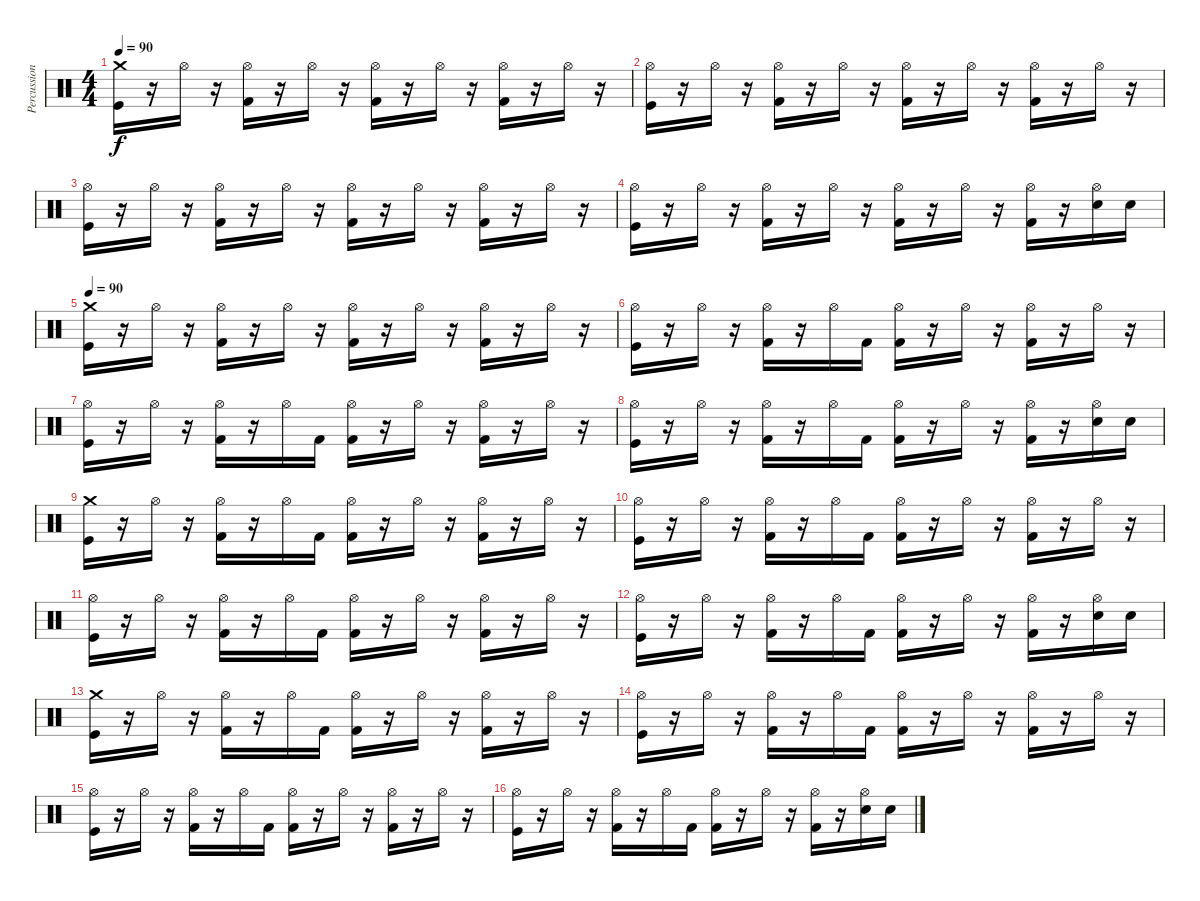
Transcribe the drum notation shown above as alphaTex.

\track ("Percussions" "Percussion") {instrument percussion}
\staff {score}
\articulation defaults
\ts (4 4)
\tempo 90
\clef neutral
\ks c
("Crash medium (hit)" "Kick (hit)").16{dy f} r.16 "Hi-Hat (open)".16 r.16 ("Hi-Hat (open)" "Kick (hit) 2").16 r.16 "Hi-Hat (open)".16 r.16 ("Kick (hit) 2" "Hi-Hat (open)").16 r.16 "Hi-Hat (open)".16 r.16 ("Kick (hit) 2" "Hi-Hat (open)").16 r.16 "Hi-Hat (open)".16 r.16 |
("Hi-Hat (open)" "Kick (hit)").16 r.16 "Hi-Hat (open)".16 r.16 ("Hi-Hat (open)" "Kick (hit) 2").16 r.16 "Hi-Hat (open)".16 r.16 ("Kick (hit) 2" "Hi-Hat (open)").16 r.16 "Hi-Hat (open)".16 r.16 ("Kick (hit) 2" "Hi-Hat (open)").16 r.16 "Hi-Hat (open)".16 r.16 |
("Hi-Hat (open)" "Kick (hit)").16 r.16 "Hi-Hat (open)".16 r.16 ("Hi-Hat (open)" "Kick (hit) 2").16 r.16 "Hi-Hat (open)".16 r.16 ("Kick (hit) 2" "Hi-Hat (open)").16 r.16 "Hi-Hat (open)".16 r.16 ("Kick (hit) 2" "Hi-Hat (open)").16 r.16 "Hi-Hat (open)".16 r.16 |
("Hi-Hat (open)" "Kick (hit)").16 r.16 "Hi-Hat (open)".16 r.16 ("Hi-Hat (open)" "Kick (hit) 2").16 r.16 "Hi-Hat (open)".16 r.16 ("Kick (hit) 2" "Hi-Hat (open)").16 r.16 "Hi-Hat (open)".16 r.16 ("Kick (hit) 2" "Hi-Hat (open)").16 r.16 ("Hi-Hat (open)" "Snare (hit) 2").16 "Snare (hit) 2".16 |
\tempo 90
("Crash medium (hit)" "Kick (hit)").16 r.16 "Hi-Hat (open)".16 r.16 ("Hi-Hat (open)" "Kick (hit) 2").16 r.16 "Hi-Hat (open)".16 r.16 ("Kick (hit) 2" "Hi-Hat (open)").16 r.16 "Hi-Hat (open)".16 r.16 ("Kick (hit) 2" "Hi-Hat (open)").16 r.16 "Hi-Hat (open)".16 r.16 |
("Hi-Hat (open)" "Kick (hit)").16 r.16 "Hi-Hat (open)".16 r.16 ("Hi-Hat (open)" "Kick (hit) 2").16 r.16 "Hi-Hat (open)".16 "Kick (hit) 2".16 ("Kick (hit) 2" "Hi-Hat (open)").16 r.16 "Hi-Hat (open)".16 r.16 ("Kick (hit) 2" "Hi-Hat (open)").16 r.16 "Hi-Hat (open)".16 r.16 |
("Hi-Hat (open)" "Kick (hit)").16 r.16 "Hi-Hat (open)".16 r.16 ("Hi-Hat (open)" "Kick (hit) 2").16 r.16 "Hi-Hat (open)".16 "Kick (hit) 2".16 ("Kick (hit) 2" "Hi-Hat (open)").16 r.16 "Hi-Hat (open)".16 r.16 ("Kick (hit) 2" "Hi-Hat (open)").16 r.16 "Hi-Hat (open)".16 r.16 |
("Hi-Hat (open)" "Kick (hit)").16 r.16 "Hi-Hat (open)".16 r.16 ("Hi-Hat (open)" "Kick (hit) 2").16 r.16 "Hi-Hat (open)".16 "Kick (hit) 2".16 ("Kick (hit) 2" "Hi-Hat (open)").16 r.16 "Hi-Hat (open)".16 r.16 ("Kick (hit) 2" "Hi-Hat (open)").16 r.16 ("Hi-Hat (open)" "Snare (hit) 2").16 "Snare (hit) 2".16 |
("Crash medium (hit)" "Kick (hit)").16 r.16 "Hi-Hat (open)".16 r.16 ("Hi-Hat (open)" "Kick (hit) 2").16 r.16 "Hi-Hat (open)".16 "Kick (hit) 2".16 ("Kick (hit) 2" "Hi-Hat (open)").16 r.16 "Hi-Hat (open)".16 r.16 ("Kick (hit) 2" "Hi-Hat (open)").16 r.16 "Hi-Hat (open)".16 r.16 |
("Hi-Hat (open)" "Kick (hit)").16 r.16 "Hi-Hat (open)".16 r.16 ("Hi-Hat (open)" "Kick (hit) 2").16 r.16 "Hi-Hat (open)".16 "Kick (hit) 2".16 ("Kick (hit) 2" "Hi-Hat (open)").16 r.16 "Hi-Hat (open)".16 r.16 ("Kick (hit) 2" "Hi-Hat (open)").16 r.16 "Hi-Hat (open)".16 r.16 |
("Hi-Hat (open)" "Kick (hit)").16 r.16 "Hi-Hat (open)".16 r.16 ("Hi-Hat (open)" "Kick (hit) 2").16 r.16 "Hi-Hat (open)".16 "Kick (hit) 2".16 ("Kick (hit) 2" "Hi-Hat (open)").16 r.16 "Hi-Hat (open)".16 r.16 ("Kick (hit) 2" "Hi-Hat (open)").16 r.16 "Hi-Hat (open)".16 r.16 |
("Hi-Hat (open)" "Kick (hit)").16 r.16 "Hi-Hat (open)".16 r.16 ("Hi-Hat (open)" "Kick (hit) 2").16 r.16 "Hi-Hat (open)".16 "Kick (hit) 2".16 ("Kick (hit) 2" "Hi-Hat (open)").16 r.16 "Hi-Hat (open)".16 r.16 ("Kick (hit) 2" "Hi-Hat (open)").16 r.16 ("Hi-Hat (open)" "Snare (hit) 2").16 "Snare (hit) 2".16 |
("Crash medium (hit)" "Kick (hit)").16 r.16 "Hi-Hat (open)".16 r.16 ("Hi-Hat (open)" "Kick (hit) 2").16 r.16 "Hi-Hat (open)".16 "Kick (hit) 2".16 ("Kick (hit) 2" "Hi-Hat (open)").16 r.16 "Hi-Hat (open)".16 r.16 ("Kick (hit) 2" "Hi-Hat (open)").16 r.16 "Hi-Hat (open)".16 r.16 |
("Hi-Hat (open)" "Kick (hit)").16 r.16 "Hi-Hat (open)".16 r.16 ("Hi-Hat (open)" "Kick (hit) 2").16 r.16 "Hi-Hat (open)".16 "Kick (hit) 2".16 ("Kick (hit) 2" "Hi-Hat (open)").16 r.16 "Hi-Hat (open)".16 r.16 ("Kick (hit) 2" "Hi-Hat (open)").16 r.16 "Hi-Hat (open)".16 r.16 |
("Hi-Hat (open)" "Kick (hit)").16 r.16 "Hi-Hat (open)".16 r.16 ("Hi-Hat (open)" "Kick (hit) 2").16 r.16 "Hi-Hat (open)".16 "Kick (hit) 2".16 ("Kick (hit) 2" "Hi-Hat (open)").16 r.16 "Hi-Hat (open)".16 r.16 ("Kick (hit) 2" "Hi-Hat (open)").16 r.16 "Hi-Hat (open)".16 r.16 |
("Hi-Hat (open)" "Kick (hit)").16 r.16 "Hi-Hat (open)".16 r.16 ("Hi-Hat (open)" "Kick (hit) 2").16 r.16 "Hi-Hat (open)".16 "Kick (hit) 2".16 ("Kick (hit) 2" "Hi-Hat (open)").16 r.16 "Hi-Hat (open)".16 r.16 ("Kick (hit) 2" "Hi-Hat (open)").16 r.16 ("Hi-Hat (open)" "Snare (hit) 2").16 "Snare (hit) 2".16
